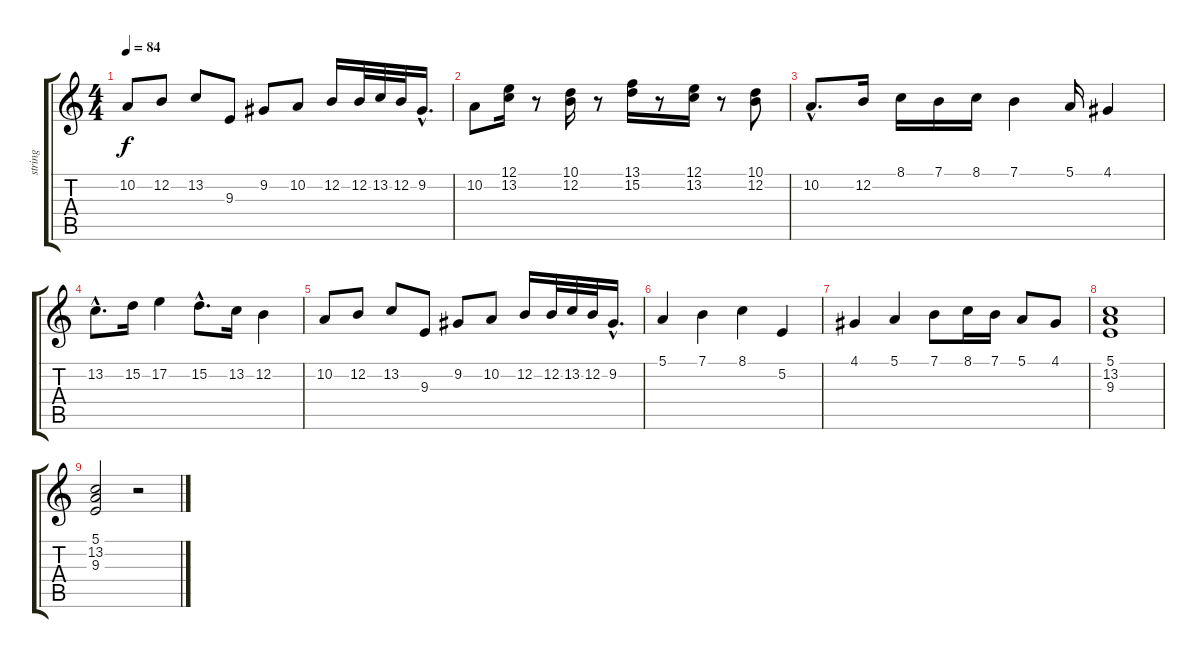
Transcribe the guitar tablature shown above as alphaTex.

\track ("string" "string") {instrument stringensemble1}
\staff {score tabs}
\tuning (E4 B3 G3 D3 A2 E2) {hide}
\ts (4 4)
\tempo 84
\clef g2
\ks c
10.2.8{dy f} 12.2.8 13.2.8 9.3.8 9.2.8 10.2.8 12.2.16 12.2.32 13.2.32 12.2.32 9.2{hac}.16{d} |
10.2.8 (12.1 13.2).16 r.8 (10.1 12.2).16 r.8 (13.1 15.2).16 r.8 (12.1 13.2).16 r.8 (10.1 12.2).8 |
10.2{hac}.8{d} 12.2.16 8.1.16 7.1.16 8.1.16 7.1.4 5.1.16 4.1.4 |
13.2{hac}.8{d} 15.2.16 17.2.4 15.2{hac}.8{d} 13.2.16 12.2.4 |
10.2.8 12.2.8 13.2.8 9.3.8 9.2.8 10.2.8 12.2.16 12.2.32 13.2.32 12.2.32 9.2{hac}.16{d} |
5.1.4 7.1.4 8.1.4 5.2.4 |
4.1.4 5.1.4 7.1.8 8.1.16 7.1.16 5.1.8 4.1.8 |
(5.1 13.2 9.3).1 |
(5.1 13.2 9.3).2 r.2
